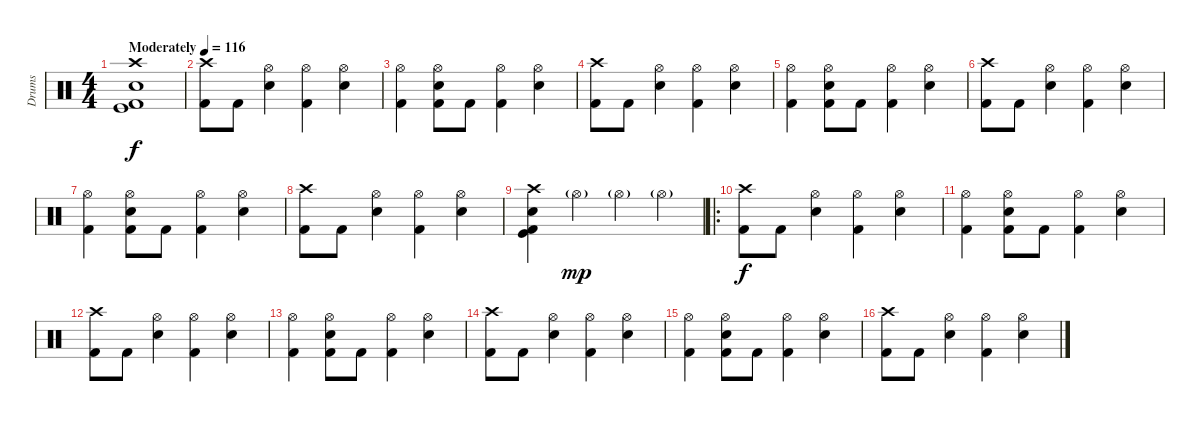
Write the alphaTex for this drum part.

\track ("Drums" "Drums") {instrument percussion}
\staff {score}
\articulation defaults
\ts (4 4)
\tempo (116 "Moderately")
\clef neutral
\ks c
("Crash high (hit)" "Electric Snare (hit)" "Kick (hit)" "Kick (hit) 2").1{dy f} |
("Crash high (hit)" "Kick (hit) 2").8 "Kick (hit) 2".8 ("Hi-Hat (open)" "Electric Snare (hit)").4 ("Hi-Hat (open)" "Kick (hit) 2").4 ("Hi-Hat (open)" "Electric Snare (hit)").4 |
("Hi-Hat (open)" "Kick (hit) 2").4 ("Hi-Hat (open)" "Electric Snare (hit)" "Kick (hit) 2").8 "Kick (hit) 2".8 ("Hi-Hat (open)" "Kick (hit) 2").4 ("Hi-Hat (open)" "Electric Snare (hit)").4 |
("Crash high (hit)" "Kick (hit) 2").8 "Kick (hit) 2".8 ("Hi-Hat (open)" "Electric Snare (hit)").4 ("Hi-Hat (open)" "Kick (hit) 2").4 ("Hi-Hat (open)" "Electric Snare (hit)").4 |
("Hi-Hat (open)" "Kick (hit) 2").4 ("Hi-Hat (open)" "Electric Snare (hit)" "Kick (hit) 2").8 "Kick (hit) 2".8 ("Hi-Hat (open)" "Kick (hit) 2").4 ("Hi-Hat (open)" "Electric Snare (hit)").4 |
("Crash high (hit)" "Kick (hit) 2").8 "Kick (hit) 2".8 ("Hi-Hat (open)" "Electric Snare (hit)").4 ("Hi-Hat (open)" "Kick (hit) 2").4 ("Hi-Hat (open)" "Electric Snare (hit)").4 |
("Hi-Hat (open)" "Kick (hit) 2").4 ("Hi-Hat (open)" "Electric Snare (hit)" "Kick (hit) 2").8 "Kick (hit) 2".8 ("Hi-Hat (open)" "Kick (hit) 2").4 ("Hi-Hat (open)" "Electric Snare (hit)").4 |
("Crash high (hit)" "Kick (hit) 2").8 "Kick (hit) 2".8 ("Hi-Hat (open)" "Electric Snare (hit)").4 ("Hi-Hat (open)" "Kick (hit) 2").4 ("Hi-Hat (open)" "Electric Snare (hit)").4 |
("Crash high (hit)" "Electric Snare (hit)" "Kick (hit)" "Kick (hit) 2").4 "Hi-Hat (open)"{g}.4{dy mp} "Hi-Hat (open)"{g}.4 "Hi-Hat (open)"{g}.4 |
\ro
("Crash high (hit)" "Kick (hit) 2").8{dy f} "Kick (hit) 2".8 ("Hi-Hat (open)" "Electric Snare (hit)").4 ("Hi-Hat (open)" "Kick (hit) 2").4 ("Hi-Hat (open)" "Electric Snare (hit)").4 |
("Hi-Hat (open)" "Kick (hit) 2").4 ("Hi-Hat (open)" "Electric Snare (hit)" "Kick (hit) 2").8 "Kick (hit) 2".8 ("Hi-Hat (open)" "Kick (hit) 2").4 ("Hi-Hat (open)" "Electric Snare (hit)").4 |
("Crash high (hit)" "Kick (hit) 2").8 "Kick (hit) 2".8 ("Hi-Hat (open)" "Electric Snare (hit)").4 ("Hi-Hat (open)" "Kick (hit) 2").4 ("Hi-Hat (open)" "Electric Snare (hit)").4 |
("Hi-Hat (open)" "Kick (hit) 2").4 ("Hi-Hat (open)" "Electric Snare (hit)" "Kick (hit) 2").8 "Kick (hit) 2".8 ("Hi-Hat (open)" "Kick (hit) 2").4 ("Hi-Hat (open)" "Electric Snare (hit)").4 |
("Crash high (hit)" "Kick (hit) 2").8 "Kick (hit) 2".8 ("Hi-Hat (open)" "Electric Snare (hit)").4 ("Hi-Hat (open)" "Kick (hit) 2").4 ("Hi-Hat (open)" "Electric Snare (hit)").4 |
("Hi-Hat (open)" "Kick (hit) 2").4 ("Hi-Hat (open)" "Electric Snare (hit)" "Kick (hit) 2").8 "Kick (hit) 2".8 ("Hi-Hat (open)" "Kick (hit) 2").4 ("Hi-Hat (open)" "Electric Snare (hit)").4 |
("Crash high (hit)" "Kick (hit) 2").8 "Kick (hit) 2".8 ("Hi-Hat (open)" "Electric Snare (hit)").4 ("Hi-Hat (open)" "Kick (hit) 2").4 ("Hi-Hat (open)" "Electric Snare (hit)").4
